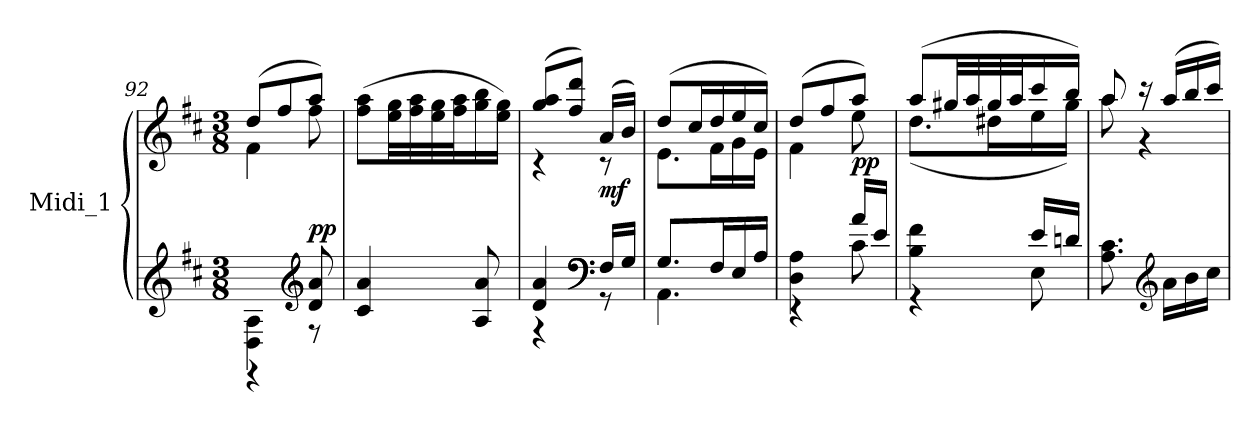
**kern	**kern	**dynam
*part1	*part1	*part1
*staff2	*staff1	*staff1/2
*I"Midi_1	*	*
!!LO:LB:g=z
*clefG2	*clefG2	*
*k[f#c#]	*k[f#c#]	*
*D:	*D:	*
*M3/8	*M3/8	*
=92	=92	=92
*^	*^	*
4D\ 4A\	4r	(>8dd/L	4f#\	.
.	.	8ff#/	.	.
*clefG2	*	*	*	*
!	!	!	!	!LO:DY:a=2
8d/ 8a/	8r	8aa/J)	8ff#\	pp
*v	*v	*	*	*
*	*v	*v	*
=93	=93	=93
4c#/ 4a/	(>8ff#\ 8aa\L	.
.	32ee\ 32gg\LL	.
.	32ff#\ 32aa\	.
.	32ee\ 32gg\	.
.	32ff#\ 32aa\J	.
8A/ 8a/	16gg\ 16bb\	.
.	16ee\ 16gg\JJ)	.
=94	=94	=94
*^	*^	*
4d/ 4a/	4r	(>8gg/ 8aa/L	4r	.
.	.	8ff#/ 8ddd/J)	.	.
*clefF4	*	*	*	*
!	!	!	!	!LO:DY:b
16F#/LL	8r	(16a/LL	8r	mf
16G/JJ	.	16b/JJ)	.	.
=95	=95	=95	=95	=95
8.G/L	4.AA\	(>8dd/L	8.e\L	.
.	.	16cc#/L	.	.
16F#/L	.	16dd/	16f#\L	.
16E/	.	16ee/	16g\	.
16A/JJ	.	16cc#/JJ)	16e\JJ	.
=96	=96	=96	=96	=96
4D\ 4A\	4r	(>8dd/L	4f#\	.
.	.	8ff#/	.	.
!	!	!	!	!LO:DY:b
16a/LL	8c#\	8aa/J)	8ee\	pp
16e/JJ	.	.	.	.
=97	=97	=97	=97	=97
4B\ 4f#\	4r	(>8aa/L	(8.dd\L	.
.	.	32gg#X/LL	.	.
.	.	32aa/	.	.
.	.	32gg#/	16dd#X\L	.
.	.	32aa/J	.	.
16e/LL	8E\	16ccc#/	16ee\	.
16dni/JJ	.	16bb/JJ)	16gg#\JJ)	.
*v	*v	*	*	*
!!LO:LB:g=z	!!
=98	=98	=98	=98
*	*MM75	*	*
8.A\ 8.c#\	8aa/	8aa\	.
.	16r	4r	.
*clefG2	*	*	*
16a\LL	(>16aa/LL	.	.
16b\	16bb/	.	.
16cc#\JJ	16ccc#/JJ)	.	.
*	*v	*v	*
=	=	=
*-	*-	*-
